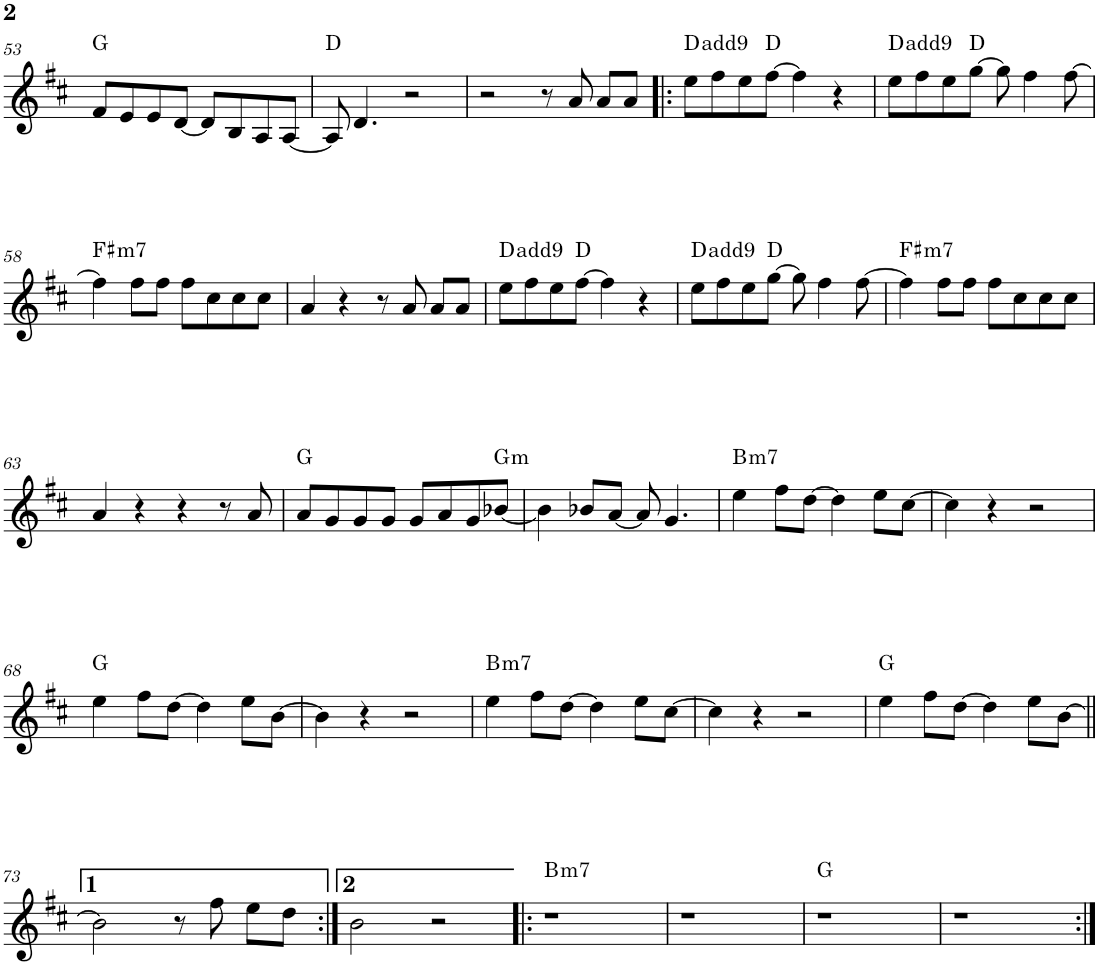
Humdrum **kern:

**kern	**harte
*part1	*part1
*staff1	*
*I"P1	*
!!LO:PB:g=z
*clefG2	*
*k[f#c#]	*
*D:	*
*M4/4	*
=53	=53
8f#/L	G:maj
8e/	.
8e/	.
[<8d/J	.
8d/L]	.
8B/	.
8A/	.
[<8A/J	.
=54	=54
8A/]	D:maj
4.d/	.
2r	.
=55	=55
2r	.
8r	.
8a/	.
8a/L	.
8a/J	.
=56!|:	=56!|:
8ee\L	D:maj(9)
8ff#\	.
8ee\	.
[>8ff#\J	D:maj
4ff#\]	.
4r	.
=57	=57
8ee\L	D:maj(9)
8ff#\	.
8ee\	.
[>8gg\J	D:maj
8gg\]	.
4ff#\	.
[>8ff#\	.
!!LO:LB:g=z
=58	=58
!	!LO:H:kt=m7
4ff#\]	F#:min7
8ff#\L	.
8ff#\J	.
8ff#\L	.
8cc#\	.
8cc#\	.
8cc#\J	.
=59	=59
4a/	.
4r	.
8r	.
8a/	.
8a/L	.
8a/J	.
=60	=60
8ee\L	D:maj(9)
8ff#\	.
8ee\	.
[>8ff#\J	D:maj
4ff#\]	.
4r	.
=61	=61
8ee\L	D:maj(9)
8ff#\	.
8ee\	.
[>8gg\J	D:maj
8gg\]	.
4ff#\	.
[>8ff#\	.
=62	=62
!	!LO:H:kt=m7
4ff#\]	F#:min7
8ff#\L	.
8ff#\J	.
8ff#\L	.
8cc#\	.
8cc#\	.
8cc#\J	.
!!LO:LB:g=z
=63	=63
4a/	.
4r	.
4r	.
8r	.
8a/	.
=64	=64
8a/L	G:maj
8g/	.
8g/	.
8g/J	.
8g/L	.
8a/	.
8g/	.
!	!LO:H:kt=m
[<8b-X/J	G:min
=65	=65
4b-\]	.
8b-X/L	.
[<8a/J	.
8a/]	.
4.g/	.
=66	=66
!	!LO:H:kt=m7
4ee\	B:min7
8ff#\L	.
[>8dd\J	.
4dd\]	.
8ee\L	.
[>8cc#\J	.
=67	=67
4cc#\]	.
4r	.
2r	.
!!LO:LB:g=z
=68	=68
4ee\	G:maj
8ff#\L	.
[>8dd\J	.
4dd\]	.
8ee\L	.
[>8b\J	.
=69	=69
4b\]	.
4r	.
2r	.
=70	=70
!	!LO:H:kt=m7
4ee\	B:min7
8ff#\L	.
[>8dd\J	.
4dd\]	.
8ee\L	.
[>8cc#\J	.
=71	=71
4cc#\]	.
4r	.
2r	.
=72	=72
4ee\	G:maj
8ff#\L	.
[>8dd\J	.
4dd\]	.
8ee\L	.
[>8b\J	.
!!LO:LB:g=z
=73||	=73||
2b\]	.
8r	.
8ff#\	.
8ee\L	.
8dd\J	.
=74:|!	=74:|!
2b\	.
2r	.
=75!|:	=75!|:
!	!LO:H:kt=m7
1r	B:min7
=76	=76
1r	.
=77	=77
1r	G:maj
=78	=78
1r	.
=:|!	=:|!
*-	*-
